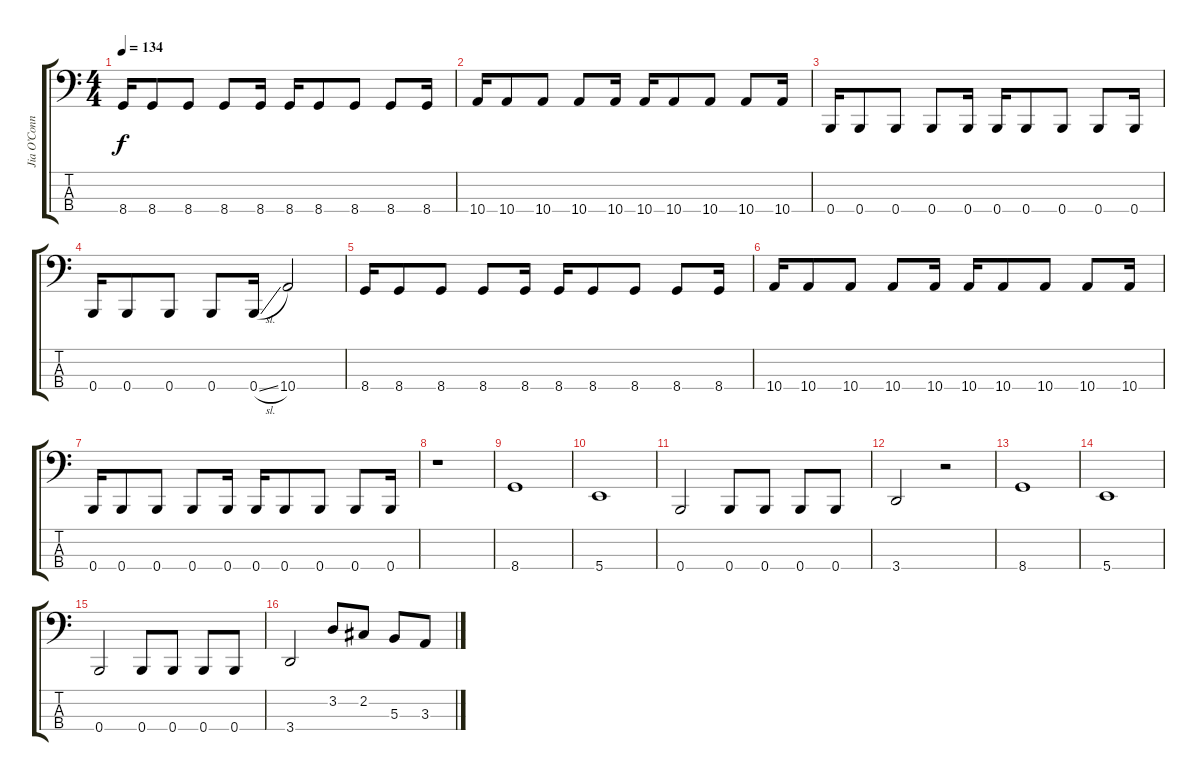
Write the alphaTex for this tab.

\track ("Jia O’Connor" "Jia O’Conn") {instrument electricbasspick}
\staff {score tabs}
\tuning (E2 B1 Gb1 B0) {hide}
\ts (4 4)
\tempo 134
\clef f4
\ks c
8.4.16{dy f} 8.4.8 8.4.8 8.4.8 8.4.16 8.4.16 8.4.8 8.4.8 8.4.8 8.4.16 |
10.4.16 10.4.8 10.4.8 10.4.8 10.4.16 10.4.16 10.4.8 10.4.8 10.4.8 10.4.16 |
0.4.16 0.4.8 0.4.8 0.4.8 0.4.16 0.4.16 0.4.8 0.4.8 0.4.8 0.4.16 |
0.4.16 0.4.8 0.4.8 0.4.8 0.4{sl}.16 10.4.2 |
8.4.16 8.4.8 8.4.8 8.4.8 8.4.16 8.4.16 8.4.8 8.4.8 8.4.8 8.4.16 |
10.4.16 10.4.8 10.4.8 10.4.8 10.4.16 10.4.16 10.4.8 10.4.8 10.4.8 10.4.16 |
0.4.16 0.4.8 0.4.8 0.4.8 0.4.16 0.4.16 0.4.8 0.4.8 0.4.8 0.4.16 |
r.1 |
8.4.1 |
5.4.1 |
0.4.2 0.4.8 0.4.8 0.4.8 0.4.8 |
3.4.2 r.2 |
8.4.1 |
5.4.1 |
0.4.2 0.4.8 0.4.8 0.4.8 0.4.8 |
3.4.2 3.2.8 2.2.8 5.3.8 3.3.8
